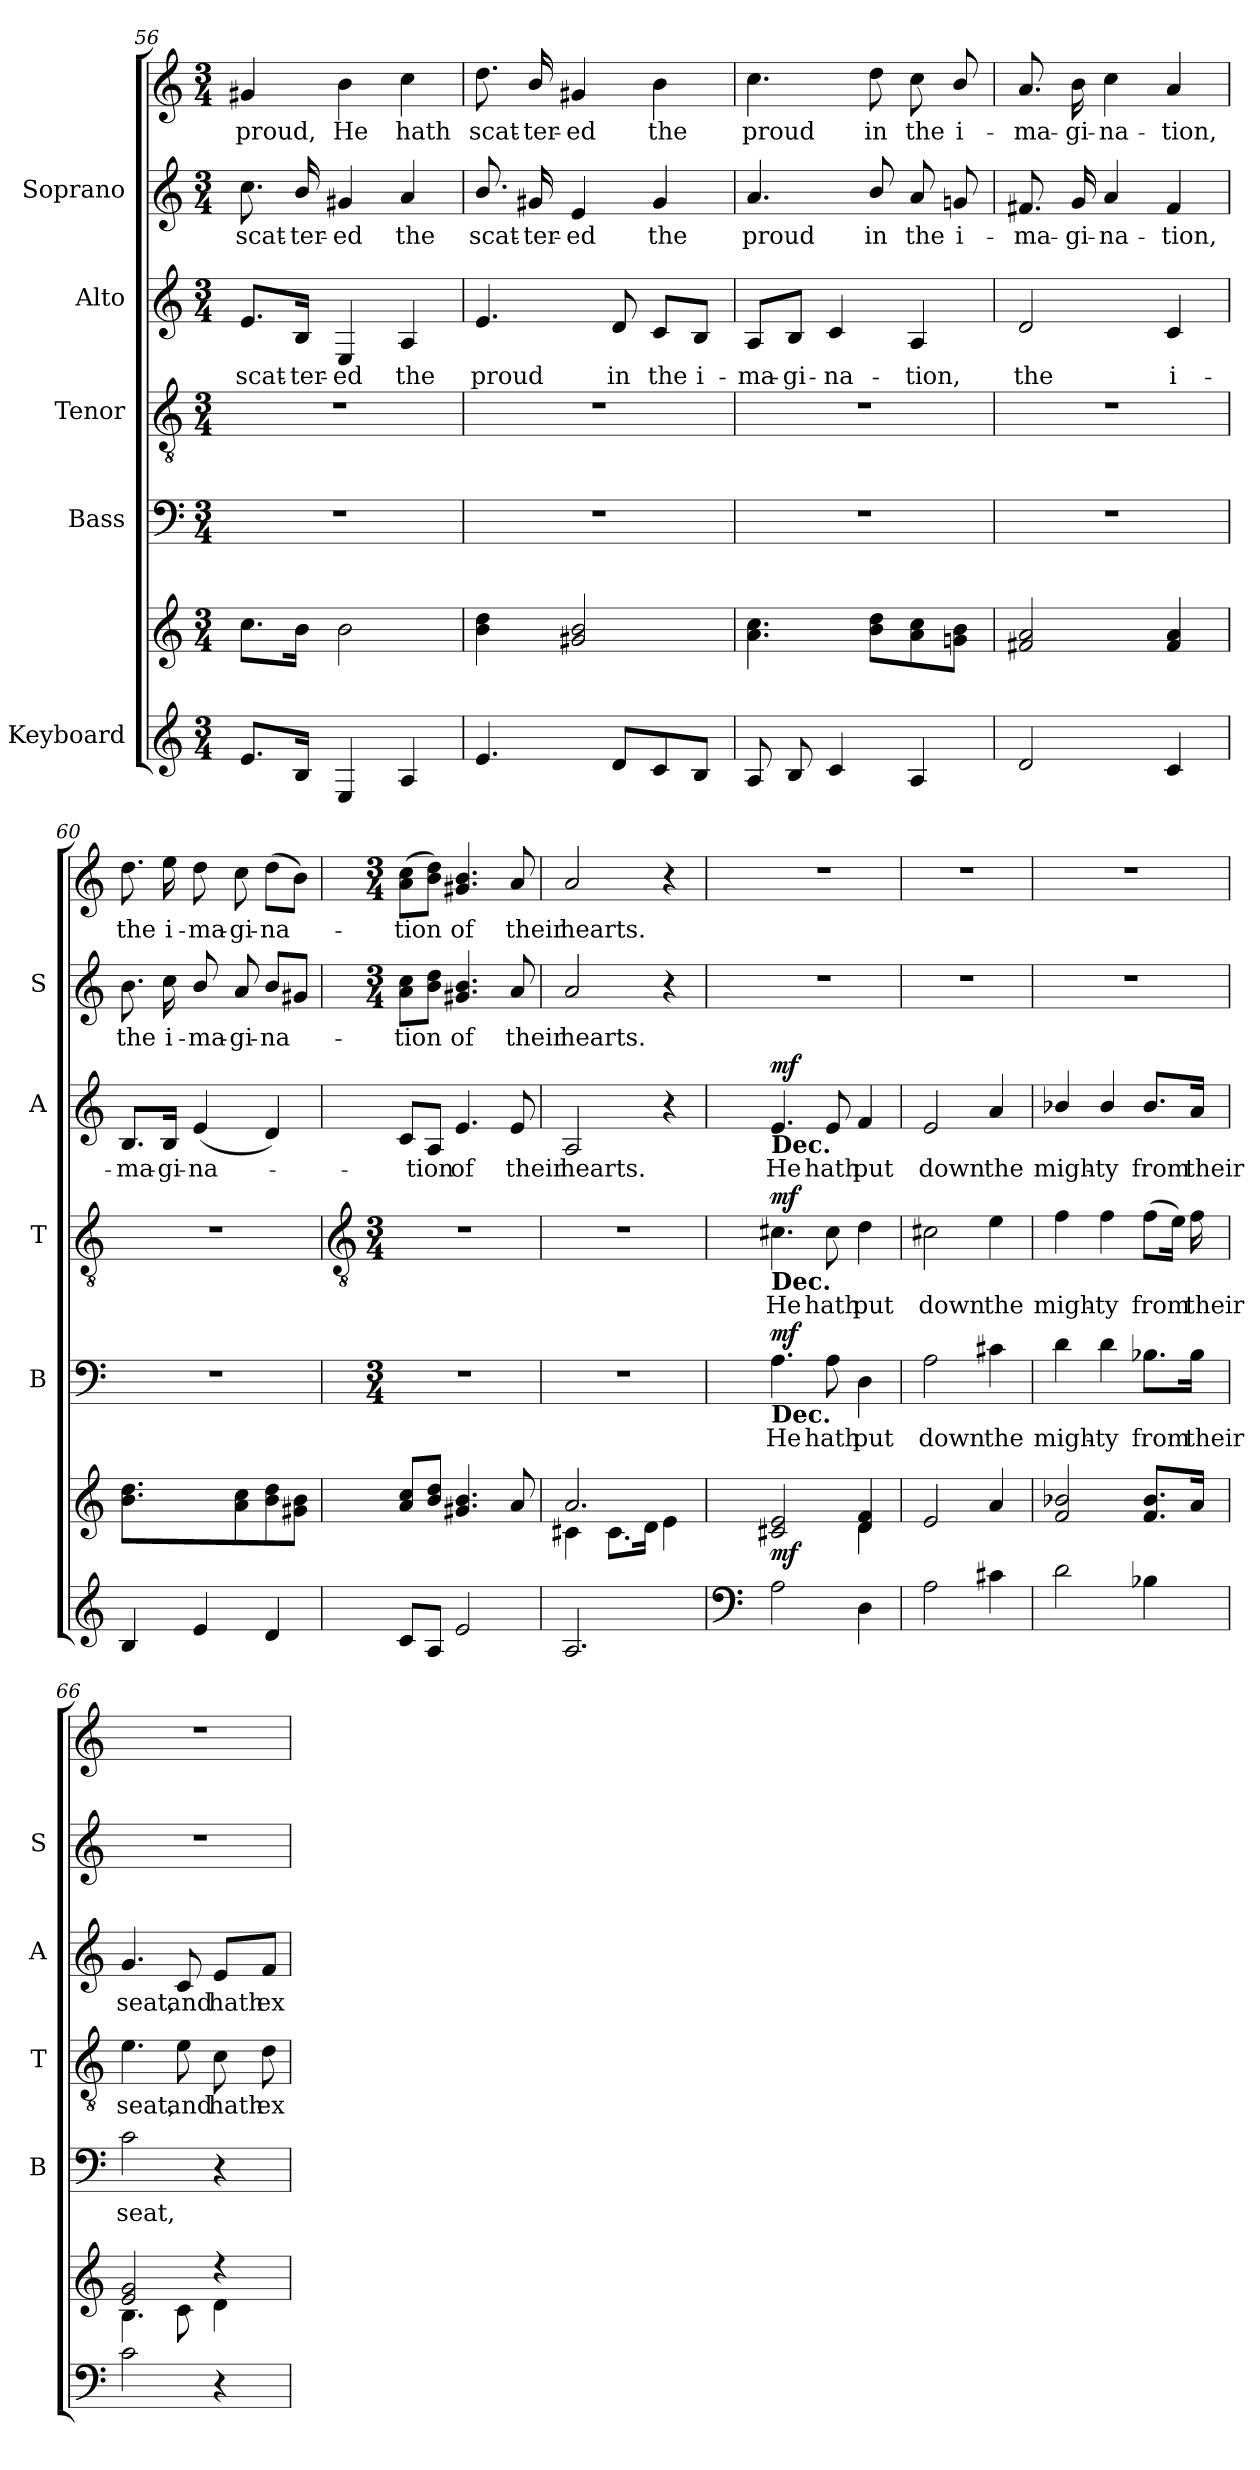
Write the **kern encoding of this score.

**kern	**kern	**dynam	**kern	**text	**dynam	**kern	**text	**dynam	**kern	**text	**dynam	**kern	**text	**kern	**text
*part5	*part5	*part5	*part4	*part4	*part4	*part3	*part3	*part3	*part2	*part2	*part2	*part1	*part1	*part1	*part1
*staff7	*staff6	*staff6/7	*staff5	*staff5	*staff5	*staff4	*staff4	*staff4	*staff3	*staff3	*staff3	*staff2	*staff2	*staff1	*staff1
*I"Keyboard	*	*	*I"Bass	*	*	*I"Tenor	*	*	*I"Alto	*	*	*I"Soprano	*	*	*
*	*	*	*I'B	*	*	*I'T	*	*	*I'A	*	*	*I'S	*	*	*
*clefG2	*clefG2	*	*clefF4	*	*	*clefGv2	*	*	*clefG2	*	*	*clefG2	*	*clefG2	*
*k[]	*k[]	*	*k[]	*	*	*k[]	*	*	*k[]	*	*	*k[]	*	*k[]	*
*C:	*C:	*	*C:	*	*	*C:	*	*	*C:	*	*	*C:	*	*C:	*
*M3/4	*M3/4	*	*M3/4	*	*	*M3/4	*	*	*M3/4	*	*	*M3/4	*	*M3/4	*
=56	=56	=56	=56	=56	=56	=56	=56	=56	=56	=56	=56	=56	=56	=56	=56
!	!	!	!	!	!	!	!	!	!	!LO:LY:b	!	!	!LO:LY:b	!	!LO:LY:b
8.eL	8.ccL	.	2.r	.	.	2.r	.	.	8.e/L	scat-	.	8.cc	scat-	4g#X	proud,
!	!	!	!	!	!	!	!	!	!	!LO:LY:b	!	!	!LO:LY:b	!	!
16BJ	16bJ	.	.	.	.	.	.	.	16B/Jk	-ter-	.	16b/	-ter-	.	.
!	!	!	!	!	!	!	!	!	!	!LO:LY:b	!	!	!LO:LY:b	!	!LO:LY:b
4E	2b	.	.	.	.	.	.	.	4E	-ed	.	4g#X	-ed	4b	He
!	!	!	!	!	!	!	!	!	!	!LO:LY:b	!	!	!LO:LY:b	!	!LO:LY:b
4A	.	.	.	.	.	.	.	.	4A	the	.	4a	the	4cc	hath
=57	=57	=57	=57	=57	=57	=57	=57	=57	=57	=57	=57	=57	=57	=57	=57
!	!	!	!	!	!	!	!	!	!	!LO:LY:b	!	!	!LO:LY:b	!	!LO:LY:b
4.e	4b 4dd	.	2.r	.	.	2.r	.	.	4.e	proud	.	8.b/	scat-	8.dd	scat-
!	!	!	!	!	!	!	!	!	!	!	!	!	!LO:LY:b	!	!LO:LY:b
.	.	.	.	.	.	.	.	.	.	.	.	16g#X	-ter-	16b/	-ter-
!	!	!	!	!	!	!	!	!	!	!	!	!	!LO:LY:b	!	!LO:LY:b
.	2g#X 2b	.	.	.	.	.	.	.	.	.	.	4e	-ed	4g#X	-ed
!	!	!	!	!	!	!	!	!	!	!LO:LY:b	!	!	!	!	!
8dL	.	.	.	.	.	.	.	.	8d	in	.	.	.	.	.
!	!	!	!	!	!	!	!	!	!	!LO:LY:b	!	!	!LO:LY:b	!	!LO:LY:b
8c	.	.	.	.	.	.	.	.	8c/L	the	.	4g#	the	4b	the
!	!	!	!	!	!	!	!	!	!	!LO:LY:b	!	!	!	!	!
8BJ	.	.	.	.	.	.	.	.	8B/J	i-	.	.	.	.	.
=58	=58	=58	=58	=58	=58	=58	=58	=58	=58	=58	=58	=58	=58	=58	=58
!	!	!	!	!	!	!	!	!	!	!LO:LY:b	!	!	!LO:LY:b	!	!LO:LY:b
8AL	4.a 4.cc	.	2.r	.	.	2.r	.	.	8A/L	-ma-	.	4.a	-proud	4.cc	proud
!	!	!	!	!	!	!	!	!	!	!LO:LY:b	!	!	!	!	!
8B	.	.	.	.	.	.	.	.	8B/J	-gi-	.	.	.	.	.
!	!	!	!	!	!	!	!	!	!	!LO:LY:b	!	!	!	!	!
4c	.	.	.	.	.	.	.	.	4c	-na-	.	.	.	.	.
!	!	!	!	!	!	!	!	!	!	!	!	!	!LO:LY:b	!	!LO:LY:b
.	8b 8ddL	.	.	.	.	.	.	.	.	.	.	8b/	in	8dd	in
!	!	!	!	!	!	!	!	!	!	!LO:LY:b	!	!	!LO:LY:b	!	!LO:LY:b
4A	8a 8cc	.	.	.	.	.	.	.	4A	-tion,	.	8a	the	8cc	the
!	!	!	!	!	!	!	!	!	!	!	!	!	!LO:LY:b	!	!LO:LY:b
.	8gn 8bJ	.	.	.	.	.	.	.	.	.	.	8gn	i-	8b/	i-
=59	=59	=59	=59	=59	=59	=59	=59	=59	=59	=59	=59	=59	=59	=59	=59
!	!	!	!	!	!	!	!	!	!	!LO:LY:b	!	!	!LO:LY:b	!	!LO:LY:b
2d	2f#X 2a	.	2.r	.	.	2.r	.	.	2d	the	.	8.f#X	ma-	8.a	-ma-
!	!	!	!	!	!	!	!	!	!	!	!	!	!LO:LY:b	!	!LO:LY:b
.	.	.	.	.	.	.	.	.	.	.	.	16g	-gi-	16b	-gi-
!	!	!	!	!	!	!	!	!	!	!	!	!	!LO:LY:b	!	!LO:LY:b
.	.	.	.	.	.	.	.	.	.	.	.	4a	-na-	4cc	-na-
!	!	!	!	!	!	!	!	!	!	!LO:LY:b	!	!	!LO:LY:b	!	!LO:LY:b
4c	4f# 4a	.	.	.	.	.	.	.	4c	i-	.	4f#	-tion,	4a	-tion,
=60	=60	=60	=60	=60	=60	=60	=60	=60	=60	=60	=60	=60	=60	=60	=60
!	!	!	!	!	!	!	!	!	!	!LO:LY:b	!	!	!LO:LY:b	!	!LO:LY:b
4B	4.b 4.dd	.	2.r	.	.	2.r	.	.	8.B/L	-ma-	.	8.b	the	8.dd	the
!	!	!	!	!	!	!	!	!	!	!LO:LY:b	!	!	!LO:LY:b	!	!LO:LY:b
.	.	.	.	.	.	.	.	.	16B/Jk	-gi-	.	16cc	i-	16ee	i-
!	!	!	!	!	!	!	!	!	!	!LO:LY:b	!	!	!LO:LY:b	!	!LO:LY:b
4e	.	.	.	.	.	.	.	.	(<4e	-na-	.	8b/	-ma-	8dd	-ma-
!	!	!	!	!	!	!	!	!	!	!	!	!	!LO:LY:b	!	!LO:LY:b
.	8a 8cc	.	.	.	.	.	.	.	.	.	.	8a	-gi-	8cc	-gi-
!	!	!	!	!	!	!	!	!	!	!	!	!	!LO:LY:b	!	!LO:LY:b
4d	8b 8dd	.	.	.	.	.	.	.	4d)	.	.	8bL	-na-	(>8ddL	-na-
.	8g#X 8bJ	.	.	.	.	.	.	.	.	.	.	8g#XJ	.	8bJ)	.
!!LO:LB:g=z
=61	=61	=61	=61	=61	=61	=61	=61	=61	=61	=61	=61	=61	=61	=61	=61
*	*	*	*	*	*	*clefGv2	*	*	*	*	*	*	*	*	*
*	*	*	*k[]	*	*	*k[]	*	*	*	*	*	*k[]	*	*k[]	*
*	*	*	*C:	*	*	*C:	*	*	*	*	*	*C:	*	*C:	*
*	*	*	*M3/4	*	*	*M3/4	*	*	*	*	*	*M3/4	*	*M3/4	*
*	*^	*	*	*	*	*	*	*	*	*	*	*	*	*	*
!	!	!LO:N:vis=1	!	!LO:N:vis=1	!	!	!LO:N:vis=1	!	!	!	!	!	!	!LO:LY:b	!	!LO:LY:b
8cL	8a 8ccL	2.ryy	.	2.r	.	.	2.r	.	.	8c/L	.	.	8a 8ccL	tion	(>8a 8ccL	tion
!	!	!	!	!	!	!	!	!	!	!	!LO:LY:b	!	!	!	!	!
8AJ	8b 8ddJ	.	.	.	.	.	.	.	.	8A/J	tion	.	8b 8ddJ	.	8b 8ddJ)	.
!	!	!	!	!	!	!	!	!	!	!	!LO:LY:b	!	!	!LO:LY:b	!	!LO:LY:b
2e	4.g#X 4.b	.	.	.	.	.	.	.	.	4.e	of	.	4.g#X 4.b	of	4.g#X 4.b	of
!	!	!	!	!	!	!	!	!	!	!	!LO:LY:b	!	!	!LO:LY:b	!	!LO:LY:b
.	8a	.	.	.	.	.	.	.	.	8e	their	.	8a	their	8a	their
=62	=62	=62	=62	=62	=62	=62	=62	=62	=62	=62	=62	=62	=62	=62	=62	=62
!	!	!	!	!LO:N:vis=1	!	!	!LO:N:vis=1	!	!	!	!LO:LY:b	!	!	!LO:LY:b	!	!LO:LY:b
2.A	2.a	4c#X\	.	2.r	.	.	2.r	.	.	2A	hearts.	.	2a	hearts.	2a	hearts.
.	.	8.c#\L	.	.	.	.	.	.	.	.	.	.	.	.	.	.
.	.	16d\J	.	.	.	.	.	.	.	.	.	.	.	.	.	.
.	.	4e\	.	.	.	.	.	.	.	4r	.	.	4r	.	4r	.
=63	=63	=63	=63	=63	=63	=63	=63	=63	=63	=63	=63	=63	=63	=63	=63	=63
*clefF4	*	*	*	*	*	*	*	*	*	*	*	*	*	*	*	*
!	!	!	!	!	!	!	!	!	!	!LO:TX:b:B:t=Dec.	!	!	!	!	!	!
!	!	!	!	!	!	!	!LO:TX:b:B:t=Dec.	!	!	!	!	!	!	!	!	!
!	!	!	!	!LO:TX:b:B:t=Dec.	!	!	!	!	!	!	!	!	!	!	!	!
!	!	!	!LO:DY:b	!	!LO:LY:b	!LO:DY:b	!	!LO:LY:b	!LO:DY:b	!	!LO:LY:b	!LO:DY:b	!LO:N:vis=1	!	!LO:N:vis=1	!
2A	2c#X 2e	2ryy	mf	4.A	He	mf	4.c#X	He	mf	4.e	He	mf	2.r	.	2.r	.
!	!	!	!	!	!LO:LY:b	!	!	!LO:LY:b	!	!	!LO:LY:b	!	!	!	!	!
.	.	.	.	8A	hath	.	8c#	hath	.	8e	hath	.	.	.	.	.
!	!	!	!	!	!LO:LY:b	!	!	!LO:LY:b	!	!	!LO:LY:b	!	!	!	!	!
4D	4d 4f	4d\	.	4D	put	.	4d	put	.	4f	put	.	.	.	.	.
=64	=64	=64	=64	=64	=64	=64	=64	=64	=64	=64	=64	=64	=64	=64	=64	=64
!	!	!LO:N:vis=1	!	!	!LO:LY:b	!	!	!LO:LY:b	!	!	!LO:LY:b	!	!LO:N:vis=1	!	!LO:N:vis=1	!
2A	2e	2.ryy	.	2A	down	.	2c#X	down	.	2e	down	.	2.r	.	2.r	.
!	!	!	!	!	!LO:LY:b	!	!	!LO:LY:b	!	!	!LO:LY:b	!	!	!	!	!
4c#X	4a	.	.	4c#X	the	.	4e	the	.	4a	the	.	.	.	.	.
=65	=65	=65	=65	=65	=65	=65	=65	=65	=65	=65	=65	=65	=65	=65	=65	=65
!	!	!LO:N:vis=1	!	!	!LO:LY:b	!	!	!LO:LY:b	!	!	!LO:LY:b	!	!LO:N:vis=1	!	!LO:N:vis=1	!
2d	2f 2b-X	2.ryy	.	4d	migh-	.	4f	migh-	.	4b-X/	migh-	.	2.r	.	2.r	.
!	!	!	!	!	!LO:LY:b	!	!	!LO:LY:b	!	!	!LO:LY:b	!	!	!	!	!
.	.	.	.	4d	-ty	.	4f	-ty	.	4b-/	-ty	.	.	.	.	.
!	!	!	!	!	!LO:LY:b	!	!	!LO:LY:b	!	!	!LO:LY:b	!	!	!	!	!
4B-X	8.f 8.b-L	.	.	8.B-X\L	from	.	(>8fL	from	.	8.b-/L	from	.	.	.	.	.
.	.	.	.	.	.	.	16eJ)	.	.	.	.	.	.	.	.	.
!	!	!	!	!	!LO:LY:b	!	!	!LO:LY:b	!	!	!LO:LY:b	!	!	!	!	!
.	16aJ	.	.	16B-\Jk	their	.	16f	their	.	16a/Jk	their	.	.	.	.	.
=66	=66	=66	=66	=66	=66	=66	=66	=66	=66	=66	=66	=66	=66	=66	=66	=66
!	!	!	!	!	!LO:LY:b	!	!	!LO:LY:b	!	!	!LO:LY:b	!	!LO:N:vis=1	!	!LO:N:vis=1	!
2c	2e 2g	4.B\	.	2c	seat,	.	4.e	seat,	.	4.g	seat,	.	2.r	.	2.r	.
!	!	!	!	!	!	!	!	!LO:LY:b	!	!	!LO:LY:b	!	!	!	!	!
.	.	8c\	.	.	.	.	8e	and	.	8c	and	.	.	.	.	.
!	!	!	!	!	!	!	!	!LO:LY:b	!	!	!LO:LY:b	!	!	!	!	!
4r	4r	4d\	.	4r	.	.	8c	hath	.	8e/L	hath	.	.	.	.	.
!	!	!	!	!	!	!	!	!LO:LY:b	!	!	!LO:LY:b	!	!	!	!	!
.	.	.	.	.	.	.	8d	ex-	.	8f/J	ex-	.	.	.	.	.
*	*v	*v	*	*	*	*	*	*	*	*	*	*	*	*	*	*
=	=	=	=	=	=	=	=	=	=	=	=	=	=	=	=
*-	*-	*-	*-	*-	*-	*-	*-	*-	*-	*-	*-	*-	*-	*-	*-
